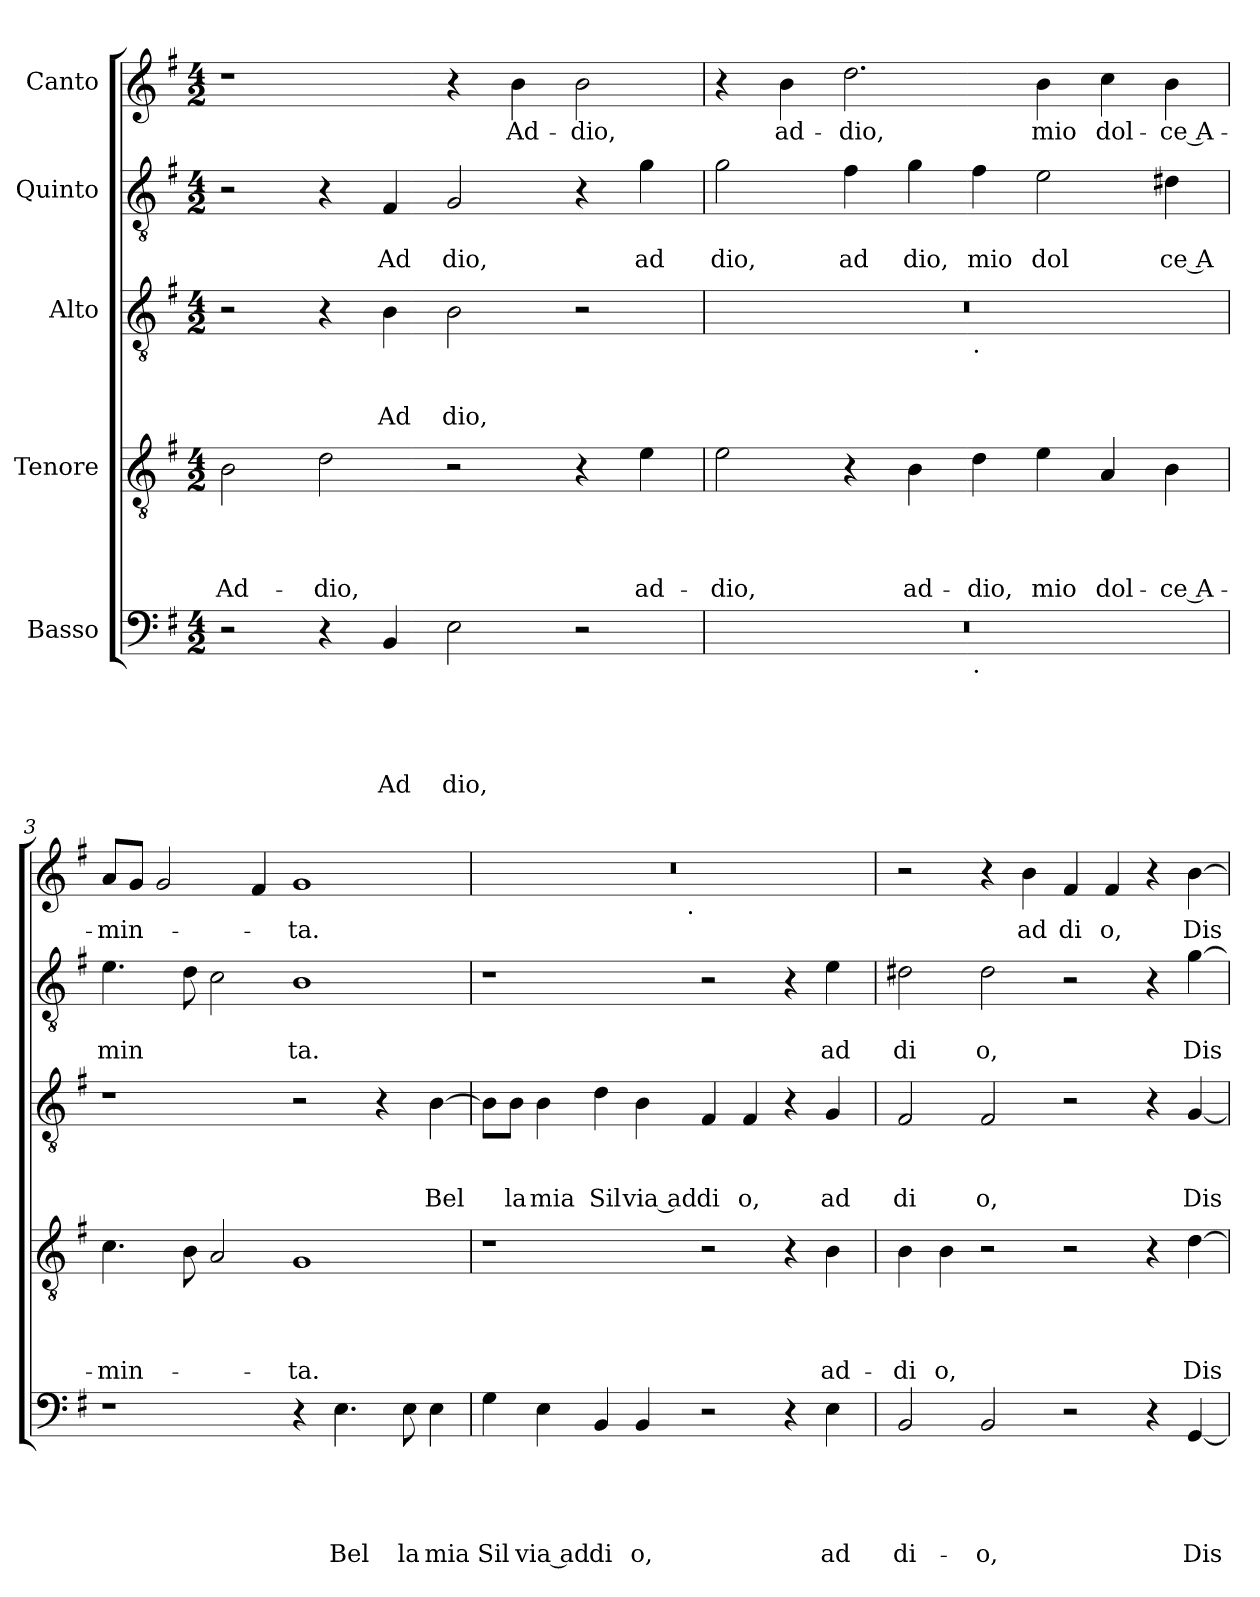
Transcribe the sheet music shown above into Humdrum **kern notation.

**kern	**text	**text	**text	**text	**text	**kern	**text	**text	**text	**text	**kern	**text	**text	**text	**kern	**text	**text	**kern	**text
*part5	*part5	*part5	*part5	*part5	*part5	*part4	*part4	*part4	*part4	*part4	*part3	*part3	*part3	*part3	*part2	*part2	*part2	*part1	*part1
*staff5	*staff5	*staff5	*staff5	*staff5	*staff5	*staff4	*staff4	*staff4	*staff4	*staff4	*staff3	*staff3	*staff3	*staff3	*staff2	*staff2	*staff2	*staff1	*staff1
*I"Basso	*	*	*	*	*	*I"Tenore	*	*	*	*	*I"Alto	*	*	*	*I"Quinto	*	*	*I"Canto	*
*clefF4	*	*	*	*	*	*clefGv2	*	*	*	*	*clefGv2	*	*	*	*clefGv2	*	*	*clefG2	*
*k[f#]	*	*	*	*	*	*k[f#]	*	*	*	*	*k[f#]	*	*	*	*k[f#]	*	*	*k[f#]	*
*G:	*	*	*	*	*	*G:	*	*	*	*	*G:	*	*	*	*G:	*	*	*G:	*
*M4/2	*	*	*	*	*	*M4/2	*	*	*	*	*M4/2	*	*	*	*M4/2	*	*	*M4/2	*
=1	=1	=1	=1	=1	=1	=1	=1	=1	=1	=1	=1	=1	=1	=1	=1	=1	=1	=1	=1
!	!	!	!	!	!	!	!	!	!	!LO:LY:b	!	!	!	!	!	!	!	!	!
2r	.	.	.	.	.	2B\	.	.	.	Ad-	2r	.	.	.	2r	.	.	1r	.
!	!	!	!	!	!	!	!	!	!	!LO:LY:b	!	!	!	!	!	!	!	!	!
4r	.	.	.	.	.	2d\	.	.	.	-dio,	4r	.	.	.	4r	.	.	.	.
!	!	!	!	!	!LO:LY:b	!	!	!	!	!	!	!	!	!LO:LY:b	!	!	!LO:LY:b	!	!
4BB/	.	.	.	.	Ad	.	.	.	.	.	4B\	.	.	Ad	4F#/	.	Ad	.	.
!	!	!	!	!	!LO:LY:b	!	!	!	!	!	!	!	!	!LO:LY:b	!	!	!LO:LY:b	!	!
2E\	.	.	.	.	dio,	2r	.	.	.	.	2B\	.	.	dio,	2G/	.	dio,	4r	.
!	!	!	!	!	!	!	!	!	!	!	!	!	!	!	!	!	!	!	!LO:LY:b
.	.	.	.	.	.	.	.	.	.	.	.	.	.	.	.	.	.	4b\	Ad-
!	!	!	!	!	!	!	!	!	!	!	!	!	!	!	!	!	!	!	!LO:LY:b
2r	.	.	.	.	.	4r	.	.	.	.	2r	.	.	.	4r	.	.	2b\	-dio,
!	!	!	!	!	!	!	!	!	!	!LO:LY:b	!	!	!	!	!	!	!LO:LY:b	!	!
.	.	.	.	.	.	4e\	.	.	.	ad-	.	.	.	.	4g\	.	ad	.	.
=2	=2	=2	=2	=2	=2	=2	=2	=2	=2	=2	=2	=2	=2	=2	=2	=2	=2	=2	=2
!	!	!	!	!	!	!	!	!	!	!LO:LY:b	!	!	!	!	!	!	!LO:LY:b	!	!
*^	*	*	*	*	*	*	*	*	*	*	*^	*	*	*	*	*	*	*	*
0r	1ryy	.	.	.	.	.	2e\	.	.	.	-dio,	0r	1ryy	.	.	.	2g\	.	dio,	4r	.
!	!	!	!	!	!	!	!	!	!	!	!	!	!	!	!	!	!	!	!	!	!LO:LY:b
.	.	.	.	.	.	.	.	.	.	.	.	.	.	.	.	.	.	.	.	4b\	ad-
!	!	!	!	!	!	!	!	!	!	!	!	!	!	!	!	!	!	!	!LO:LY:b	!	!LO:LY:b
.	.	.	.	.	.	.	4r	.	.	.	.	.	.	.	.	.	4f#\	.	ad	2.dd\	-dio,
!	!	!	!	!	!	!	!	!	!	!	!LO:LY:b	!	!	!	!	!	!	!	!LO:LY:b	!	!
.	.	.	.	.	.	.	4B\	.	.	.	ad-	.	.	.	.	.	4g\	.	dio,	.	.
!	!	!	!	!	!	!	!	!	!	!	!	!	!LO:TX:b:t=.	!	!	!	!	!	!	!	!
!	!LO:TX:b:t=.	!	!	!	!	!	!	!	!	!	!	!	!	!	!	!	!	!	!	!	!
!	!	!	!	!	!	!	!	!	!	!	!LO:LY:b	!	!	!	!	!	!	!	!LO:LY:b	!	!
.	1ryy	.	.	.	.	.	4d\	.	.	.	-dio,	.	1ryy	.	.	.	4f#\	.	mio	.	.
!	!	!	!	!	!	!	!	!	!	!	!LO:LY:b	!	!	!	!	!	!	!	!LO:LY:b	!	!LO:LY:b
.	.	.	.	.	.	.	4e\	.	.	.	mio	.	.	.	.	.	2e\	.	dol	4b\	mio
!	!	!	!	!	!	!	!	!	!	!	!LO:LY:b	!	!	!	!	!	!	!	!	!	!LO:LY:b
.	.	.	.	.	.	.	4A/	.	.	.	dol-	.	.	.	.	.	.	.	.	4cc\	dol-
!	!	!	!	!	!	!	!	!	!	!	!LO:LY:b:rj	!	!	!	!	!	!	!	!LO:LY:b:rj	!	!LO:LY:b:rj
.	.	.	.	.	.	.	4B\	.	.	.	-ce A-	.	.	.	.	.	4d#X\	.	ce A	4b\	-ce A-
=3	=3	=3	=3	=3	=3	=3	=3	=3	=3	=3	=3	=3	=3	=3	=3	=3	=3	=3	=3	=3	=3
!	!	!	!	!	!	!	!	!	!	!	!LO:LY:b	!	!	!	!	!	!	!	!LO:LY:b	!	!LO:LY:b
*v	*v	*	*	*	*	*	*	*	*	*	*	*v	*v	*	*	*	*	*	*	*	*
1r	.	.	.	.	.	4.c\	.	.	.	-min-	1r	.	.	.	4.e\	.	min	8a/L	-min-
.	.	.	.	.	.	.	.	.	.	.	.	.	.	.	.	.	.	8g/J	.
.	.	.	.	.	.	.	.	.	.	.	.	.	.	.	.	.	.	2g/	.
.	.	.	.	.	.	8B\	.	.	.	.	.	.	.	.	8d\	.	.	.	.
.	.	.	.	.	.	2A/	.	.	.	.	.	.	.	.	2c\	.	.	.	.
.	.	.	.	.	.	.	.	.	.	.	.	.	.	.	.	.	.	4f#/	.
!	!	!	!	!	!	!	!	!	!	!LO:LY:b	!	!	!	!	!	!	!LO:LY:b	!	!LO:LY:b
4r	.	.	.	.	.	1G	.	.	.	-ta.	2r	.	.	.	1B	.	ta.	1g	-ta.
!	!	!	!	!	!LO:LY:b	!	!	!	!	!	!	!	!	!	!	!	!	!	!
4.E\	.	.	.	.	Bel	.	.	.	.	.	.	.	.	.	.	.	.	.	.
.	.	.	.	.	.	.	.	.	.	.	4r	.	.	.	.	.	.	.	.
!	!	!	!	!	!LO:LY:b	!	!	!	!	!	!	!	!	!	!	!	!	!	!
8E\	.	.	.	.	la	.	.	.	.	.	.	.	.	.	.	.	.	.	.
!	!	!	!	!	!LO:LY:b	!	!	!	!	!	!	!	!	!LO:LY:b	!	!	!	!	!
4E\	.	.	.	.	mia	.	.	.	.	.	[>4B\	.	.	Bel	.	.	.	.	.
=4	=4	=4	=4	=4	=4	=4	=4	=4	=4	=4	=4	=4	=4	=4	=4	=4	=4	=4	=4
!	!	!	!	!	!LO:LY:b	!	!	!	!	!	!	!	!	!	!	!	!	!	!
*	*	*	*	*	*	*	*	*	*	*	*	*	*	*	*	*	*	*^	*
4G\	.	.	.	.	Sil	1r	.	.	.	.	8B\L]	.	.	.	1r	.	.	0r	2ryy	.
!	!	!	!	!	!	!	!	!	!	!	!	!	!	!LO:LY:b	!	!	!	!	!	!
.	.	.	.	.	.	.	.	.	.	.	8B\J	.	.	la	.	.	.	.	.	.
!	!	!	!	!	!LO:LY:b:rj	!	!	!	!	!	!	!	!	!LO:LY:b	!	!	!	!	!	!
4E\	.	.	.	.	via ad	.	.	.	.	.	4B\	.	.	mia	.	.	.	.	.	.
!	!	!	!	!	!LO:LY:b	!	!	!	!	!	!	!	!	!LO:LY:b	!	!	!	!	!	!
4BB/	.	.	.	.	di	.	.	.	.	.	4d\	.	.	Sil	.	.	.	.	4...ryy	.
!	!	!	!	!	!LO:LY:b	!	!	!	!	!	!	!	!	!LO:LY:b:rj	!	!	!	!	!	!
4BB/	.	.	.	.	o,	.	.	.	.	.	4B\	.	.	via ad	.	.	.	.	.	.
!	!	!	!	!	!	!	!	!	!	!	!	!	!	!	!	!	!	!	!LO:TX:b:t=.	!
.	.	.	.	.	.	.	.	.	.	.	.	.	.	.	.	.	.	.	1ryy	.
!	!	!	!	!	!	!	!	!	!	!	!	!	!	!LO:LY:b	!	!	!	!	!	!
2r	.	.	.	.	.	2r	.	.	.	.	4F#/	.	.	di	2r	.	.	.	.	.
!	!	!	!	!	!	!	!	!	!	!	!	!	!	!LO:LY:b	!	!	!	!	!	!
.	.	.	.	.	.	.	.	.	.	.	4F#/	.	.	o,	.	.	.	.	.	.
4r	.	.	.	.	.	4r	.	.	.	.	4r	.	.	.	4r	.	.	.	.	.
!	!	!	!	!	!LO:LY:b	!	!	!	!	!LO:LY:b	!	!	!	!LO:LY:b	!	!	!LO:LY:b	!	!	!
4E\	.	.	.	.	ad	4B\	.	.	.	ad-	4G/	.	.	ad	4e\	.	ad	.	.	.
.	.	.	.	.	.	.	.	.	.	.	.	.	.	.	.	.	.	.	32ryy	.
!!LO:LB:g=z
=5	=5	=5	=5	=5	=5	=5	=5	=5	=5	=5	=5	=5	=5	=5	=5	=5	=5	=5	=5	=5
!	!	!	!	!	!LO:LY:b	!	!	!	!	!LO:LY:b	!	!	!	!LO:LY:b	!	!	!LO:LY:b	!	!	!
*	*	*	*	*	*	*	*	*	*	*	*	*	*	*	*	*	*	*v	*v	*
2BB/	.	.	.	.	di-	4B\	.	.	.	-di	2F#/	.	.	di	2d#X\	.	di	2r	.
!	!	!	!	!	!	!	!	!	!	!LO:LY:b	!	!	!	!	!	!	!	!	!
.	.	.	.	.	.	4B\	.	.	.	o,	.	.	.	.	.	.	.	.	.
!	!	!	!	!	!LO:LY:b	!	!	!	!	!	!	!	!	!LO:LY:b	!	!	!LO:LY:b	!	!
2BB/	.	.	.	.	-o,	2r	.	.	.	.	2F#/	.	.	o,	2d#\	.	o,	4r	.
!	!	!	!	!	!	!	!	!	!	!	!	!	!	!	!	!	!	!	!LO:LY:b
.	.	.	.	.	.	.	.	.	.	.	.	.	.	.	.	.	.	4b\	ad
!	!	!	!	!	!	!	!	!	!	!	!	!	!	!	!	!	!	!	!LO:LY:b
2r	.	.	.	.	.	2r	.	.	.	.	2r	.	.	.	2r	.	.	4f#/	di
!	!	!	!	!	!	!	!	!	!	!	!	!	!	!	!	!	!	!	!LO:LY:b
.	.	.	.	.	.	.	.	.	.	.	.	.	.	.	.	.	.	4f#/	o,
4r	.	.	.	.	.	4r	.	.	.	.	4r	.	.	.	4r	.	.	4r	.
!	!	!	!	!	!LO:LY:b	!	!	!	!	!LO:LY:b	!	!	!	!LO:LY:b	!	!	!LO:LY:b	!	!LO:LY:b
[<4GG/	.	.	.	.	Dis-	[>4d\	.	.	.	Dis	[<4G/	.	.	Dis	[>4g\	.	Dis	[>4b\	Dis
=	=	=	=	=	=	=	=	=	=	=	=	=	=	=	=	=	=	=	=
*-	*-	*-	*-	*-	*-	*-	*-	*-	*-	*-	*-	*-	*-	*-	*-	*-	*-	*-	*-
